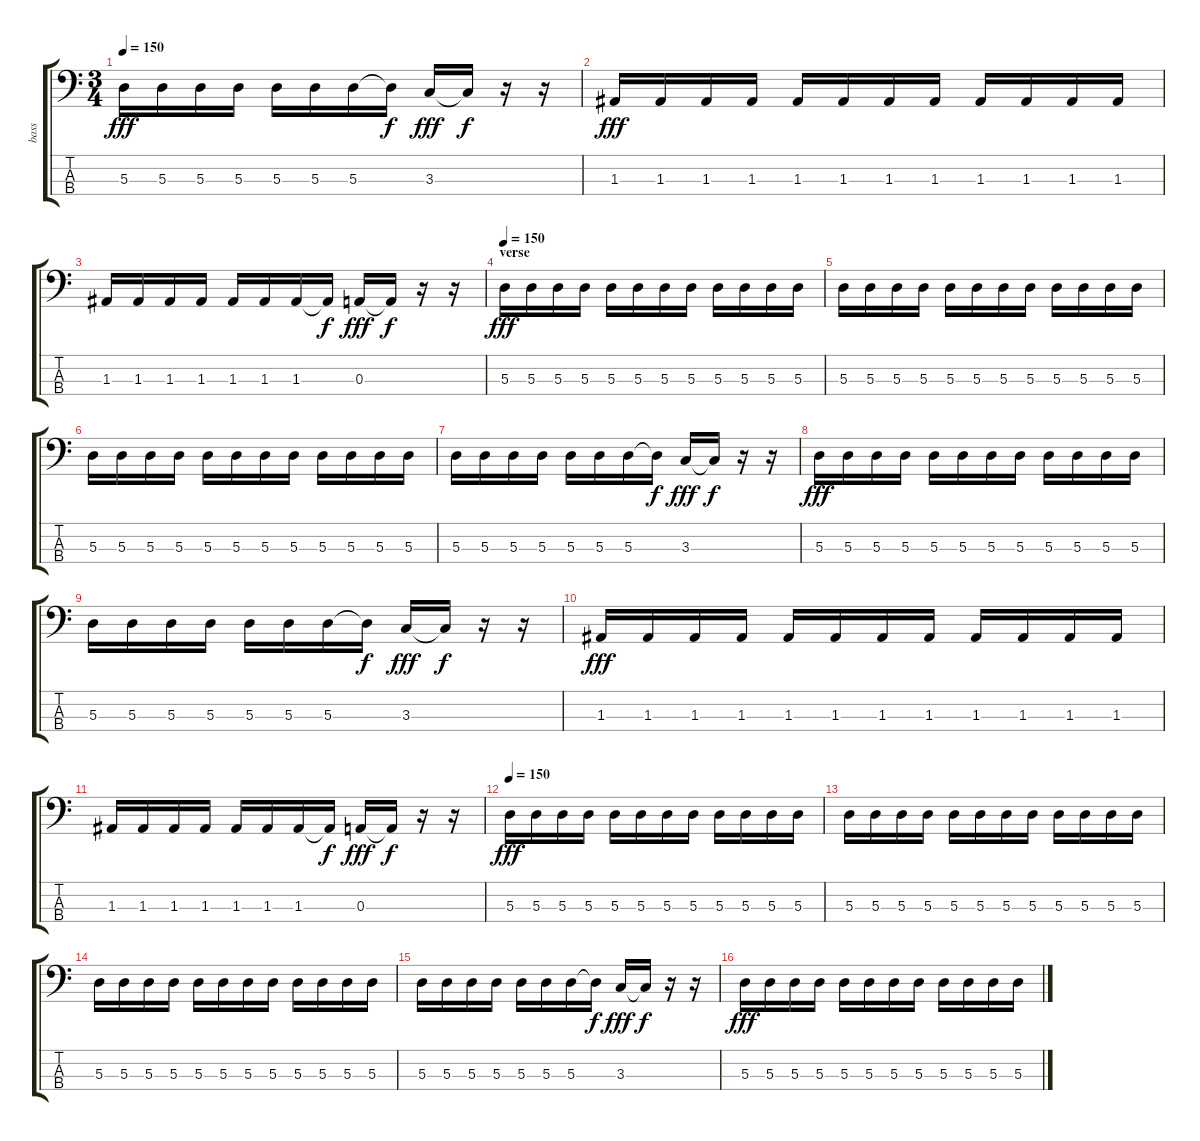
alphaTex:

\track ("bass" "bass") {instrument electricbassfinger}
\staff {score tabs}
\tuning (G2 D2 A1 D1) {hide}
\ts (3 4)
\tempo 150
\clef f4
\ks c
5.3.16{dy fff} 5.3.16 5.3.16 5.3.16 5.3.16 5.3.16 5.3.16 5.3{t}.16{dy f} 3.3.16{dy fff} 3.3{t}.16{dy f} r.16 r.16 |
1.3.16{dy fff} 1.3.16 1.3.16 1.3.16 1.3.16 1.3.16 1.3.16 1.3.16 1.3.16 1.3.16 1.3.16 1.3.16 |
1.3.16 1.3.16 1.3.16 1.3.16 1.3.16 1.3.16 1.3.16 1.3{t}.16{dy f} 0.3.16{dy fff} 0.3{t}.16{dy f} r.16 r.16 |
\section ("" "verse")
\tempo 150
5.3.16{dy fff} 5.3.16 5.3.16 5.3.16 5.3.16 5.3.16 5.3.16 5.3.16 5.3.16 5.3.16 5.3.16 5.3.16 |
5.3.16 5.3.16 5.3.16 5.3.16 5.3.16 5.3.16 5.3.16 5.3.16 5.3.16 5.3.16 5.3.16 5.3.16 |
5.3.16 5.3.16 5.3.16 5.3.16 5.3.16 5.3.16 5.3.16 5.3.16 5.3.16 5.3.16 5.3.16 5.3.16 |
5.3.16 5.3.16 5.3.16 5.3.16 5.3.16 5.3.16 5.3.16 5.3{t}.16{dy f} 3.3.16{dy fff} 3.3{t}.16{dy f} r.16 r.16 |
5.3.16{dy fff} 5.3.16 5.3.16 5.3.16 5.3.16 5.3.16 5.3.16 5.3.16 5.3.16 5.3.16 5.3.16 5.3.16 |
5.3.16 5.3.16 5.3.16 5.3.16 5.3.16 5.3.16 5.3.16 5.3{t}.16{dy f} 3.3.16{dy fff} 3.3{t}.16{dy f} r.16 r.16 |
1.3.16{dy fff} 1.3.16 1.3.16 1.3.16 1.3.16 1.3.16 1.3.16 1.3.16 1.3.16 1.3.16 1.3.16 1.3.16 |
1.3.16 1.3.16 1.3.16 1.3.16 1.3.16 1.3.16 1.3.16 1.3{t}.16{dy f} 0.3.16{dy fff} 0.3{t}.16{dy f} r.16 r.16 |
\tempo 150
5.3.16{dy fff} 5.3.16 5.3.16 5.3.16 5.3.16 5.3.16 5.3.16 5.3.16 5.3.16 5.3.16 5.3.16 5.3.16 |
5.3.16 5.3.16 5.3.16 5.3.16 5.3.16 5.3.16 5.3.16 5.3.16 5.3.16 5.3.16 5.3.16 5.3.16 |
5.3.16 5.3.16 5.3.16 5.3.16 5.3.16 5.3.16 5.3.16 5.3.16 5.3.16 5.3.16 5.3.16 5.3.16 |
5.3.16 5.3.16 5.3.16 5.3.16 5.3.16 5.3.16 5.3.16 5.3{t}.16{dy f} 3.3.16{dy fff} 3.3{t}.16{dy f} r.16 r.16 |
5.3.16{dy fff} 5.3.16 5.3.16 5.3.16 5.3.16 5.3.16 5.3.16 5.3.16 5.3.16 5.3.16 5.3.16 5.3.16
